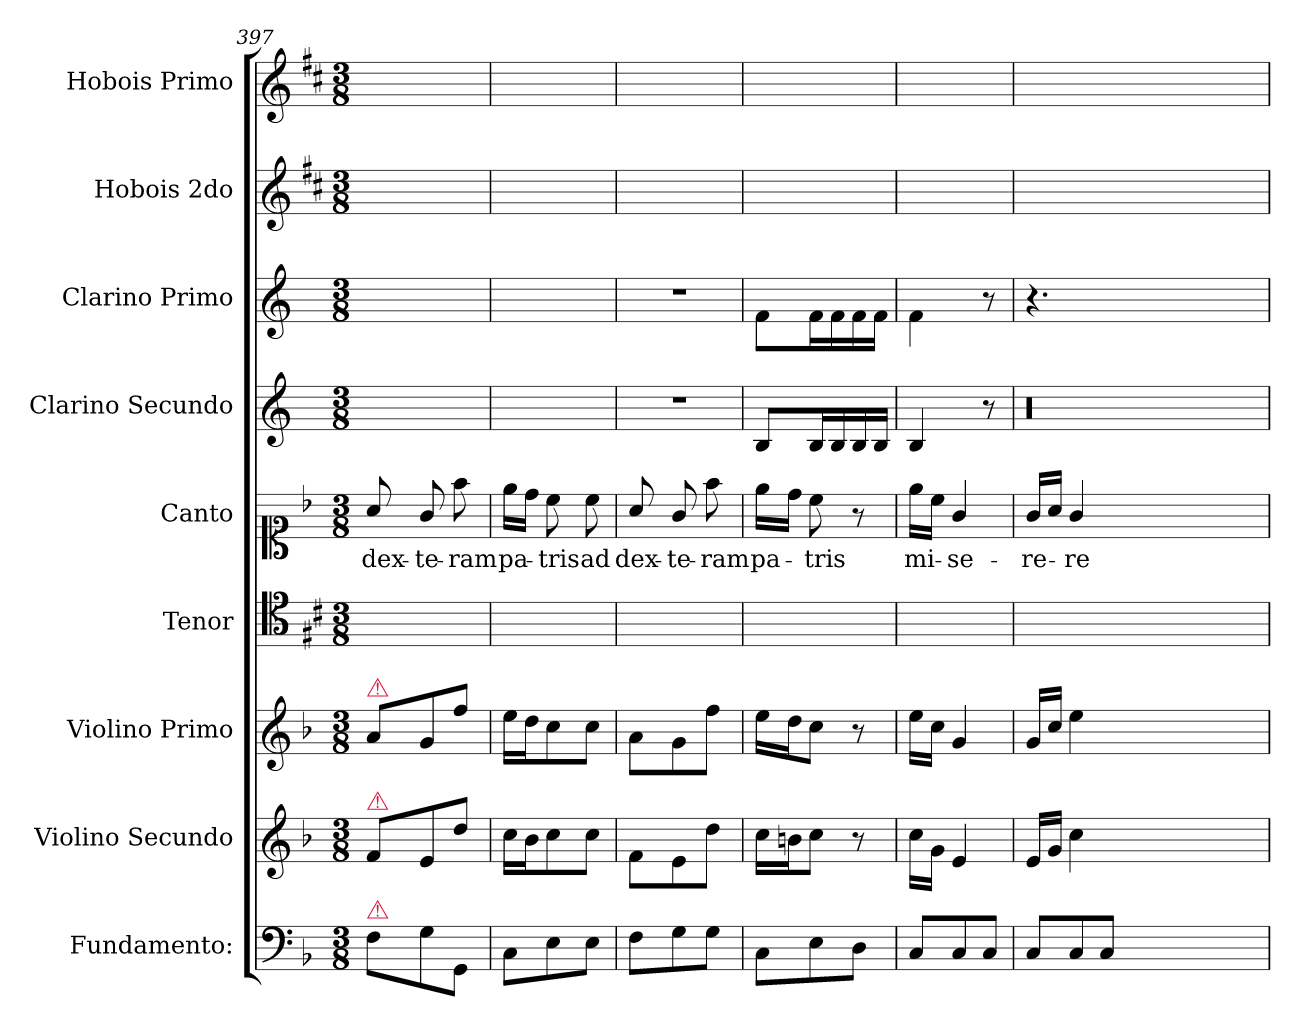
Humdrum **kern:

**kern	**kern	**kern	**kern	**kern	**text	**kern	**kern	**kern	**kern
*part9	*part8	*part7	*part6	*part5	*part5	*part4	*part3	*part2	*part1
*staff9	*staff8	*staff7	*staff6	*staff5	*staff5	*staff4	*staff3	*staff2	*staff1
*I"Fundamento:	*I"Violino Secundo	*I"Violino Primo	*I"Tenor	*I"Canto	*	*I"Clarino Secundo	*I"Clarino Primo	*I"Hobois 2do	*I"Hobois Primo
*	*I'vl 2	*I'vl 1	*I'T	*	*	*I'clno 2	*I'clno 1	*	*
*clefF4	*clefG2	*clefG2	*clefC4	*clefC1	*	*clefG2	*clefG2	*clefG2	*clefG2
*	*	*	*	*	*	*ITrd-1c-2	*ITrd-1c-2	*	*
*k[b-]	*k[b-]	*k[b-]	*k[f#c#]	*k[b-]	*	*k[f#c#]	*k[f#c#]	*k[f#c#]	*k[f#c#]
*M3/8	*M3/8	*M3/8	*M3/8	*M3/8	*	*M3/8	*M3/8	*M3/8	*M3/8
=397	=397	=397	=397	=397	=397	=397	=397	=397	=397
!	!	!LO:TX:a:color=crimson:t=⚠	!	!	!	!	!	!	!
!	!LO:TX:a:color=crimson:t=⚠	!	!	!	!	!	!	!	!
!LO:TX:a:color=crimson:t=⚠	!	!	!	!	!	!	!	!	!
8F\L	8f/L	8a/L	4.ryy	8a/	dex-	4.ryy	4.ryy	4.ryy	4.ryy
8G\	8e/	8g/	.	8g/	-te-	.	.	.	.
8GG/J	8dd\J	8ff\J	.	8ff\	-ram	.	.	.	.
=398	=398	=398	=398	=398	=398	=398	=398	=398	=398
8C\L	16cc\LL	16ee\LL	4.ryy	16ee\LL	pa-	4.ryy	4.ryy	4.ryy	4.ryy
.	16b-\J	16dd\J	.	16dd\JJ	.	.	.	.	.
8E\	8cc\	8cc\	.	8cc\	-tris	.	.	.	.
8E\J	8cc\J	8cc\J	.	8cc\	ad	.	.	.	.
=399	=399	=399	=399	=399	=399	=399	=399	=399	=399
8F\L	8f\L	8a\L	4.ryy	8a/	dex-	4.r	4.r	4.ryy	4.ryy
8G\	8e\	8g\	.	8g/	-te-	.	.	.	.
8G\J	8dd\J	8ff\J	.	8ff\	-ram	.	.	.	.
=400	=400	=400	=400	=400	=400	=400	=400	=400	=400
8C\L	16cc\LL	16ee\LL	4.ryy	16ee\LL	pa-	8c#/L	8g\L	4.ryy	4.ryy
.	16bn\J	16dd\J	.	16dd\JJ	.	.	.	.	.
8E\	8cc\J	8cc\J	.	8cc\	-tris	16c#/L	16g\L	.	.
.	.	.	.	.	.	16c#/	16g\	.	.
8D\J	8r	8r	.	8r	.	16c#/	16g\	.	.
.	.	.	.	.	.	16c#/JJ	16g\JJ	.	.
=401	=401	=401	=401	=401	=401	=401	=401	=401	=401
8C/L	16cc\LL	16ee\LL	4.ryy	16ee\LL	mi-	4c#/	4g\	4.ryy	4.ryy
.	16g\JJ	16cc\JJ	.	16cc\JJ	.	.	.	.	.
8C/	4e/	4g/	.	4g/	-se-	.	.	.	.
8C/J	.	.	.	.	.	8r	8r	.	.
=402	=402	=402	=402	=402	=402	=402	=402	=402	=402
!	!	!	!	!	!	!LO:N:vis=00	!	!	!
8C/L	16e/LL	16g/LL	4.ryy	16g/LL	-re-	1.r	4.r	4.ryy	4.ryy
.	16g/JJ	16cc/JJ	.	16a/JJ	.	.	.	.	.
8C/	4cc\	4ee\	.	4g/	-re	.	.	.	.
8C/J	.	.	.	.	.	.	.	.	.
1ryy	1ryy	1ryy	1ryy	1ryy	.	.	1ryy	1ryy	1ryy
8ryy	8ryy	8ryy	8ryy	8ryy	.	.	8ryy	8ryy	8ryy
=	=	=	=	=	=	=	=	=	=
*-	*-	*-	*-	*-	*-	*-	*-	*-	*-
